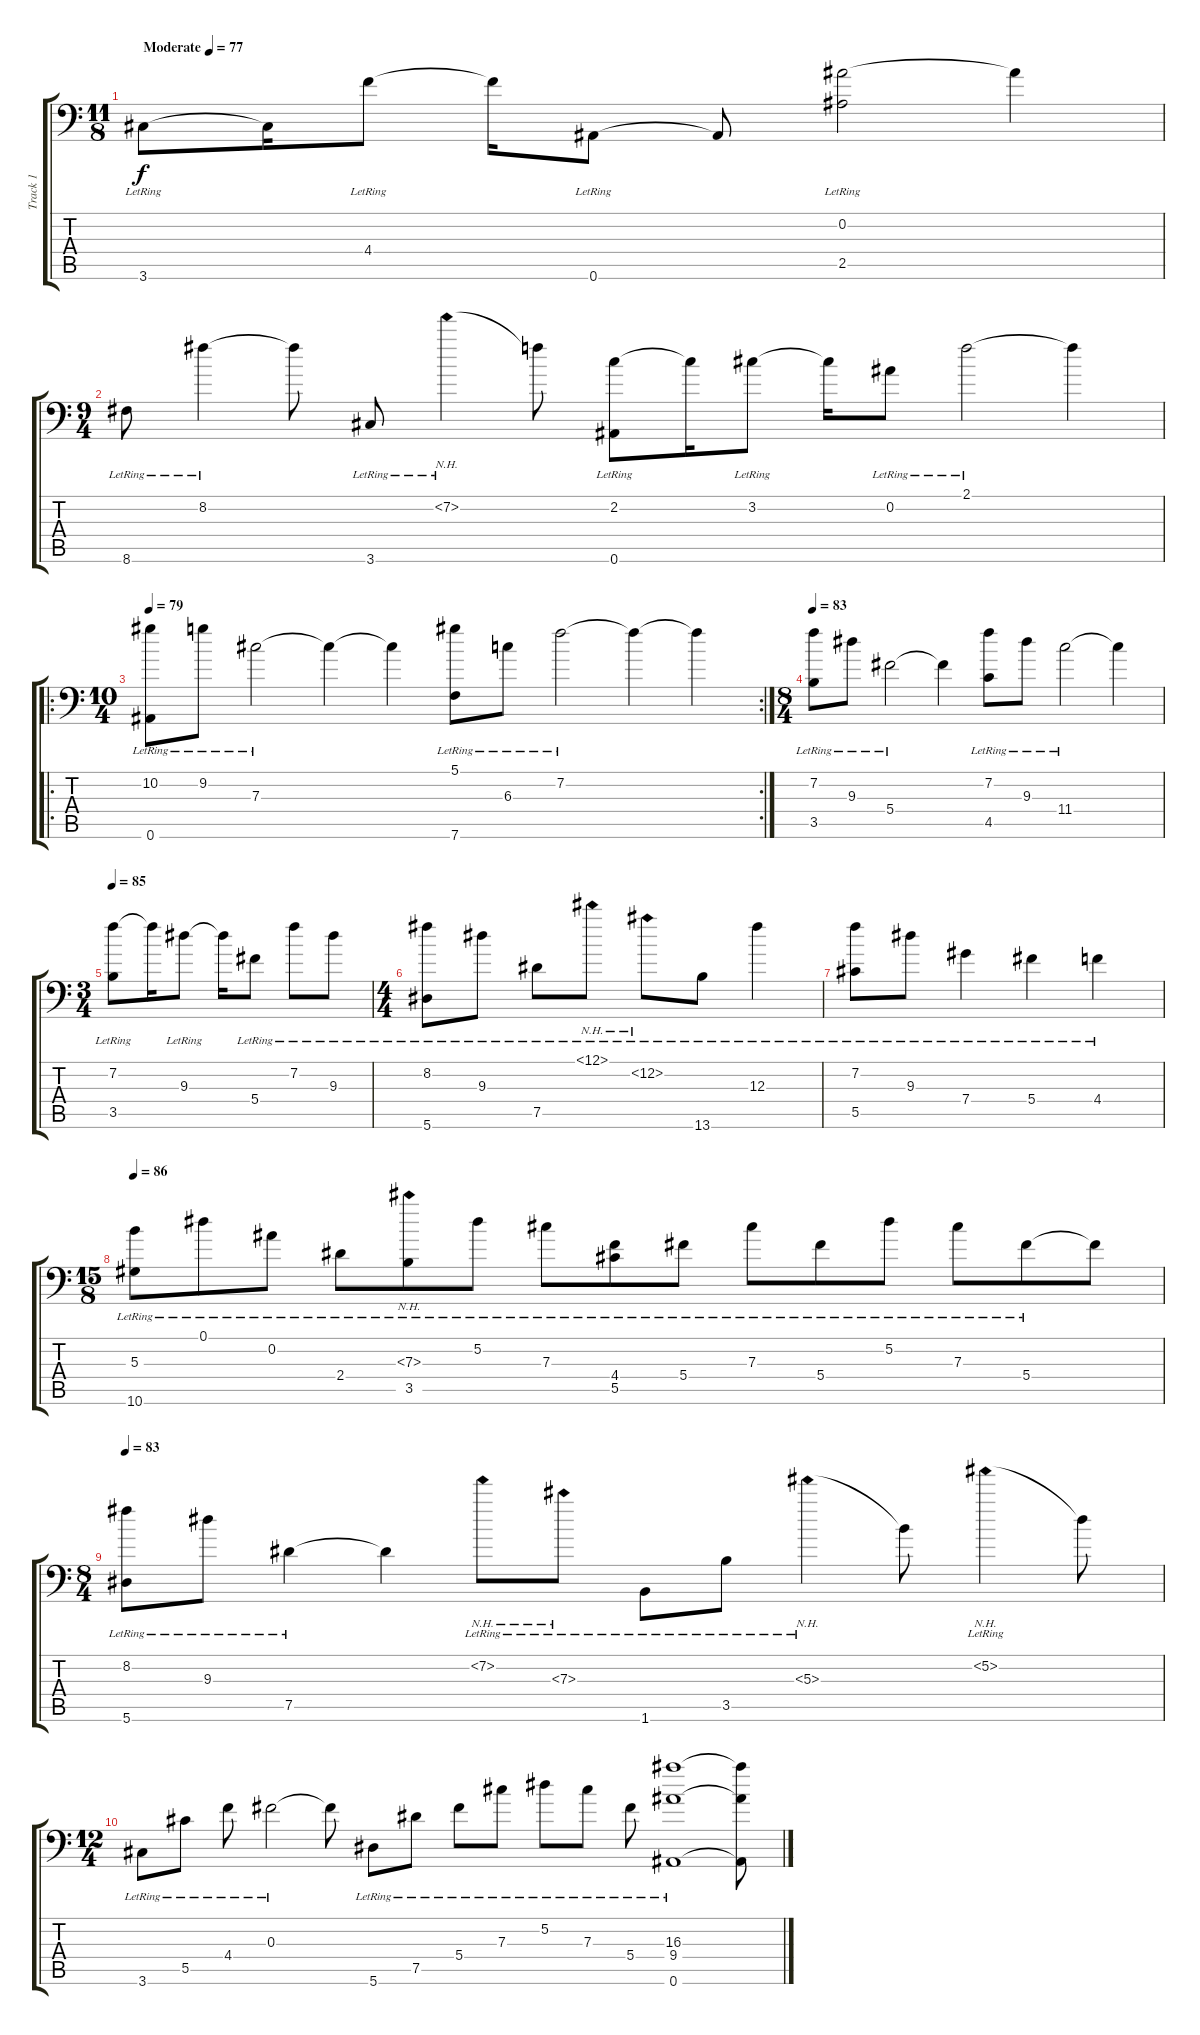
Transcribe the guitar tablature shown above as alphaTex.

\track ("Track 1" "Track 1") {instrument electricguitarjazz}
\staff {score tabs}
\tuning (Eb4 Bb3 Gb3 Db3 Ab2 Bb1) {hide}
\ts (11 8)
\tempo (77 "Moderate")
\clef f4
\ks c
3.6{lr}.8{dy f instrument electricguitarjazz} 3.6{t}.16 4.4{lr}.8 4.4{t}.16 0.6{lr}.8 0.6{t}.8 (0.2 2.5{lr}).2 0.2{t}.4 |
\ts (9 4)
8.6{lr}.8 8.2{lr}.4 8.2{t}.8 3.6{lr}.8 7.2{nh lr}.4 7.2{t}.8 (2.2{lr} 0.6{lr}).8 2.2{t}.16 3.2{lr}.8 3.2{t}.16 0.2{lr}.8 2.1{lr}.2 2.1{t}.4 |
\ro
\rc 2
\ts (10 4)
\tempo 79
(10.2{lr} 0.6{lr}).8 9.2{lr}.8 7.3{lr}.2 7.3{t}.4 7.3{t}.4 (5.1{lr} 7.6{lr}).8 6.3{lr}.8 7.2{lr}.2 7.2{t}.4 7.2{t}.4 |
\ts (8 4)
\tempo 83
(7.2{lr} 3.5{lr}).8 9.3{lr}.8 5.4{lr}.2 5.4{t}.4 (7.2{lr} 4.5{lr}).8 9.3{lr}.8 11.4{lr}.2 11.4{t}.4 |
\ts (3 4)
\tempo 85
(7.2{lr} 3.5{lr}).8 7.2{t}.16 9.3{lr}.8 9.3{t}.16 5.4{lr}.8 7.2{lr}.8 9.3{lr}.8 |
\ts (4 4)
(8.2{lr} 5.6{lr}).8 9.3{lr}.8 7.5{lr}.8 12.1{nh lr}.8 12.2{nh lr}.8 13.6{lr}.8 12.3{lr}.4 |
(7.2{lr} 5.5{lr}).8 9.3{lr}.8 7.4{lr}.4 5.4{lr}.4 4.4{lr}.4 |
\ts (15 8)
\tempo 86
(5.3{lr} 10.6{lr}).8 0.1{lr}.8 0.2{lr}.8 2.4{lr}.8 (7.3{nh lr} 3.5{lr}).8 5.2{lr}.8 7.3{lr}.8 (4.4{lr} 5.5{lr}).8 5.4{lr}.8 7.3{lr}.8 5.4{lr}.8 5.2{lr}.8 7.3{lr}.8 5.4{lr}.8 5.4{t}.8 |
\ts (8 4)
\tempo 83
(8.2{lr} 5.6{lr}).8 9.3{lr}.8 7.5{lr}.4 7.5{t}.4 7.2{nh lr}.8 7.3{nh lr}.8 1.6{lr}.8 3.5{lr}.8 5.3{nh lr}.4 5.3{t}.8 5.2{nh lr}.4 5.2{t}.8 |
\ts (12 4)
3.6{lr}.8 5.5{lr}.8 4.4{lr}.8 0.3{lr}.2 0.3{t}.8 5.6{lr}.8 7.5{lr}.8 5.4{lr}.8 7.3{lr}.8 5.2{lr}.8 7.3{lr}.8 5.4{lr}.8 (16.3{lr} 9.4{lr} 0.6{lr}).1 (16.3{t} 9.4{t} 0.6{t}).8
